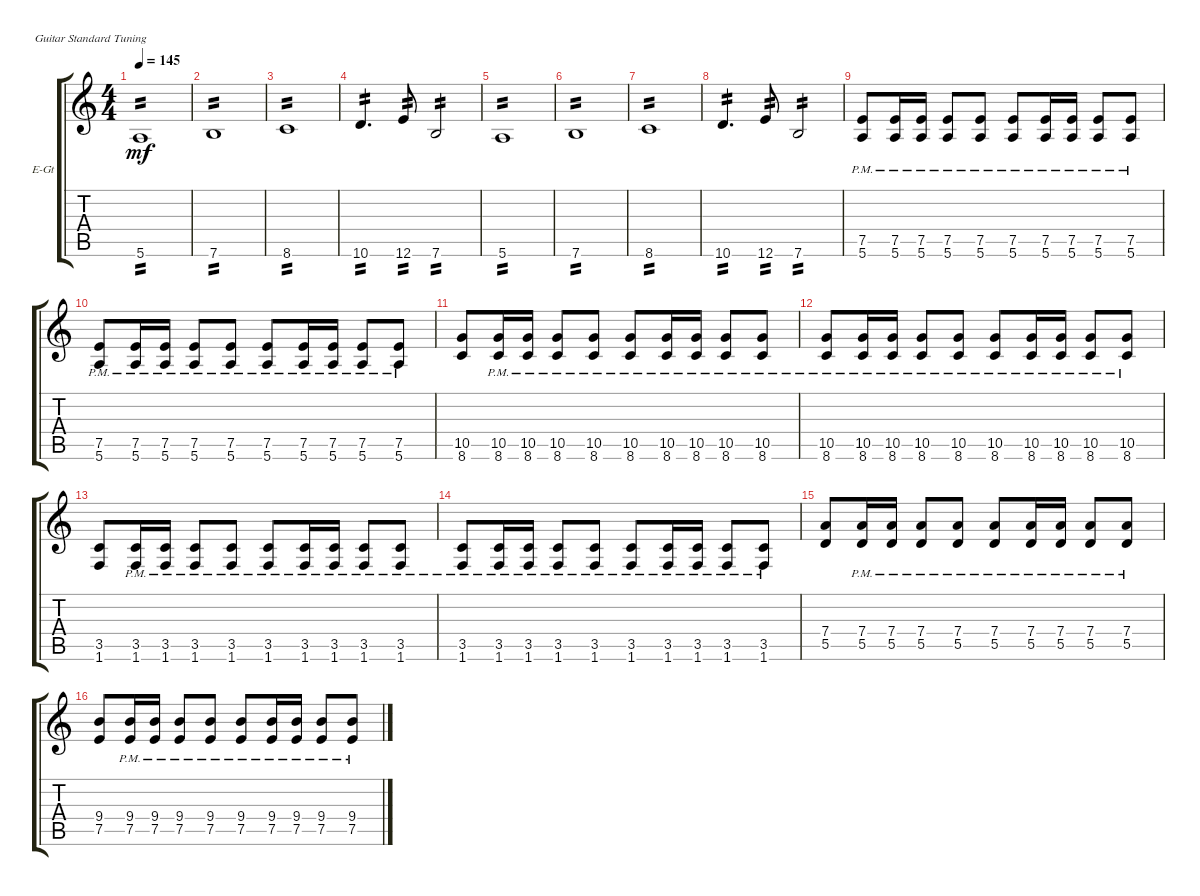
\defaultSystemsLayout 4
\bracketExtendMode groupsimilarinstruments
\firstSystemTrackNameOrientation horizontal
\otherSystemsTrackNameOrientation horizontal
\track ("Electric Guitar" "E-Gt") {instrument distortionguitar}
\staff {score tabs}
\tuning (E4 B3 G3 D3 A2 E2)
\ts (4 4)
\tempo 145
\clef g2
\ks c
5.6.1{tp 2 dy mf} |
7.6.1{tp 2} |
8.6.1{tp 2} |
10.6.4{d tp 2} 12.6.8{tp 2} 7.6.2{tp 2} |
5.6.1{tp 2} |
7.6.1{tp 2} |
8.6.1{tp 2} |
10.6.4{d tp 2} 12.6.8{tp 2} 7.6.2{tp 2} |
(5.6{pm} 7.5{pm}).8 (5.6{pm} 7.5{pm}).16 (5.6{pm} 7.5{pm}).16 (5.6{pm} 7.5{pm}).8 (5.6{pm} 7.5{pm}).8 (5.6{pm} 7.5{pm}).8 (5.6{pm} 7.5{pm}).16 (5.6{pm} 7.5{pm}).16 (5.6{pm} 7.5{pm}).8 (5.6{pm} 7.5{pm}).8 |
(5.6{pm} 7.5{pm}).8 (5.6{pm} 7.5{pm}).16 (5.6{pm} 7.5{pm}).16 (5.6{pm} 7.5{pm}).8 (5.6{pm} 7.5{pm}).8 (5.6{pm} 7.5{pm}).8 (5.6{pm} 7.5{pm}).16 (5.6{pm} 7.5{pm}).16 (5.6{pm} 7.5{pm}).8 (5.6{pm} 7.5{pm}).8 |
(8.6 10.5).8 (8.6{pm} 10.5{pm}).16 (8.6{pm} 10.5{pm}).16 (8.6{pm} 10.5{pm}).8 (8.6{pm} 10.5{pm}).8 (8.6{pm} 10.5{pm}).8 (8.6{pm} 10.5{pm}).16 (8.6{pm} 10.5{pm}).16 (8.6{pm} 10.5{pm}).8 (8.6{pm} 10.5{pm}).8 |
(8.6{pm} 10.5{pm}).8 (8.6{pm} 10.5{pm}).16 (8.6{pm} 10.5{pm}).16 (8.6{pm} 10.5{pm}).8 (8.6{pm} 10.5{pm}).8 (8.6{pm} 10.5{pm}).8 (8.6{pm} 10.5{pm}).16 (8.6{pm} 10.5{pm}).16 (8.6{pm} 10.5{pm}).8 (8.6{pm} 10.5{pm}).8 |
(1.6 3.5).8 (1.6{pm} 3.5{pm}).16 (1.6{pm} 3.5{pm}).16 (1.6{pm} 3.5{pm}).8 (1.6{pm} 3.5{pm}).8 (1.6{pm} 3.5{pm}).8 (1.6{pm} 3.5{pm}).16 (1.6{pm} 3.5{pm}).16 (1.6{pm} 3.5{pm}).8 (1.6{pm} 3.5{pm}).8 |
(1.6{pm} 3.5{pm}).8 (1.6{pm} 3.5{pm}).16 (1.6{pm} 3.5{pm}).16 (1.6{pm} 3.5{pm}).8 (1.6{pm} 3.5{pm}).8 (1.6{pm} 3.5{pm}).8 (1.6{pm} 3.5{pm}).16 (1.6{pm} 3.5{pm}).16 (1.6{pm} 3.5{pm}).8 (1.6{pm} 3.5{pm}).8 |
(5.5 7.4).8 (5.5{pm} 7.4{pm}).16 (5.5{pm} 7.4{pm}).16 (5.5{pm} 7.4{pm}).8 (5.5{pm} 7.4{pm}).8 (5.5{pm} 7.4{pm}).8 (5.5{pm} 7.4{pm}).16 (5.5{pm} 7.4{pm}).16 (5.5{pm} 7.4{pm}).8 (5.5{pm} 7.4{pm}).8 |
(7.5 9.4).8 (7.5{pm} 9.4{pm}).16 (7.5{pm} 9.4{pm}).16 (7.5{pm} 9.4{pm}).8 (7.5{pm} 9.4{pm}).8 (7.5{pm} 9.4{pm}).8 (7.5{pm} 9.4{pm}).16 (7.5{pm} 9.4{pm}).16 (7.5{pm} 9.4{pm}).8 (7.5{pm} 9.4{pm}).8
